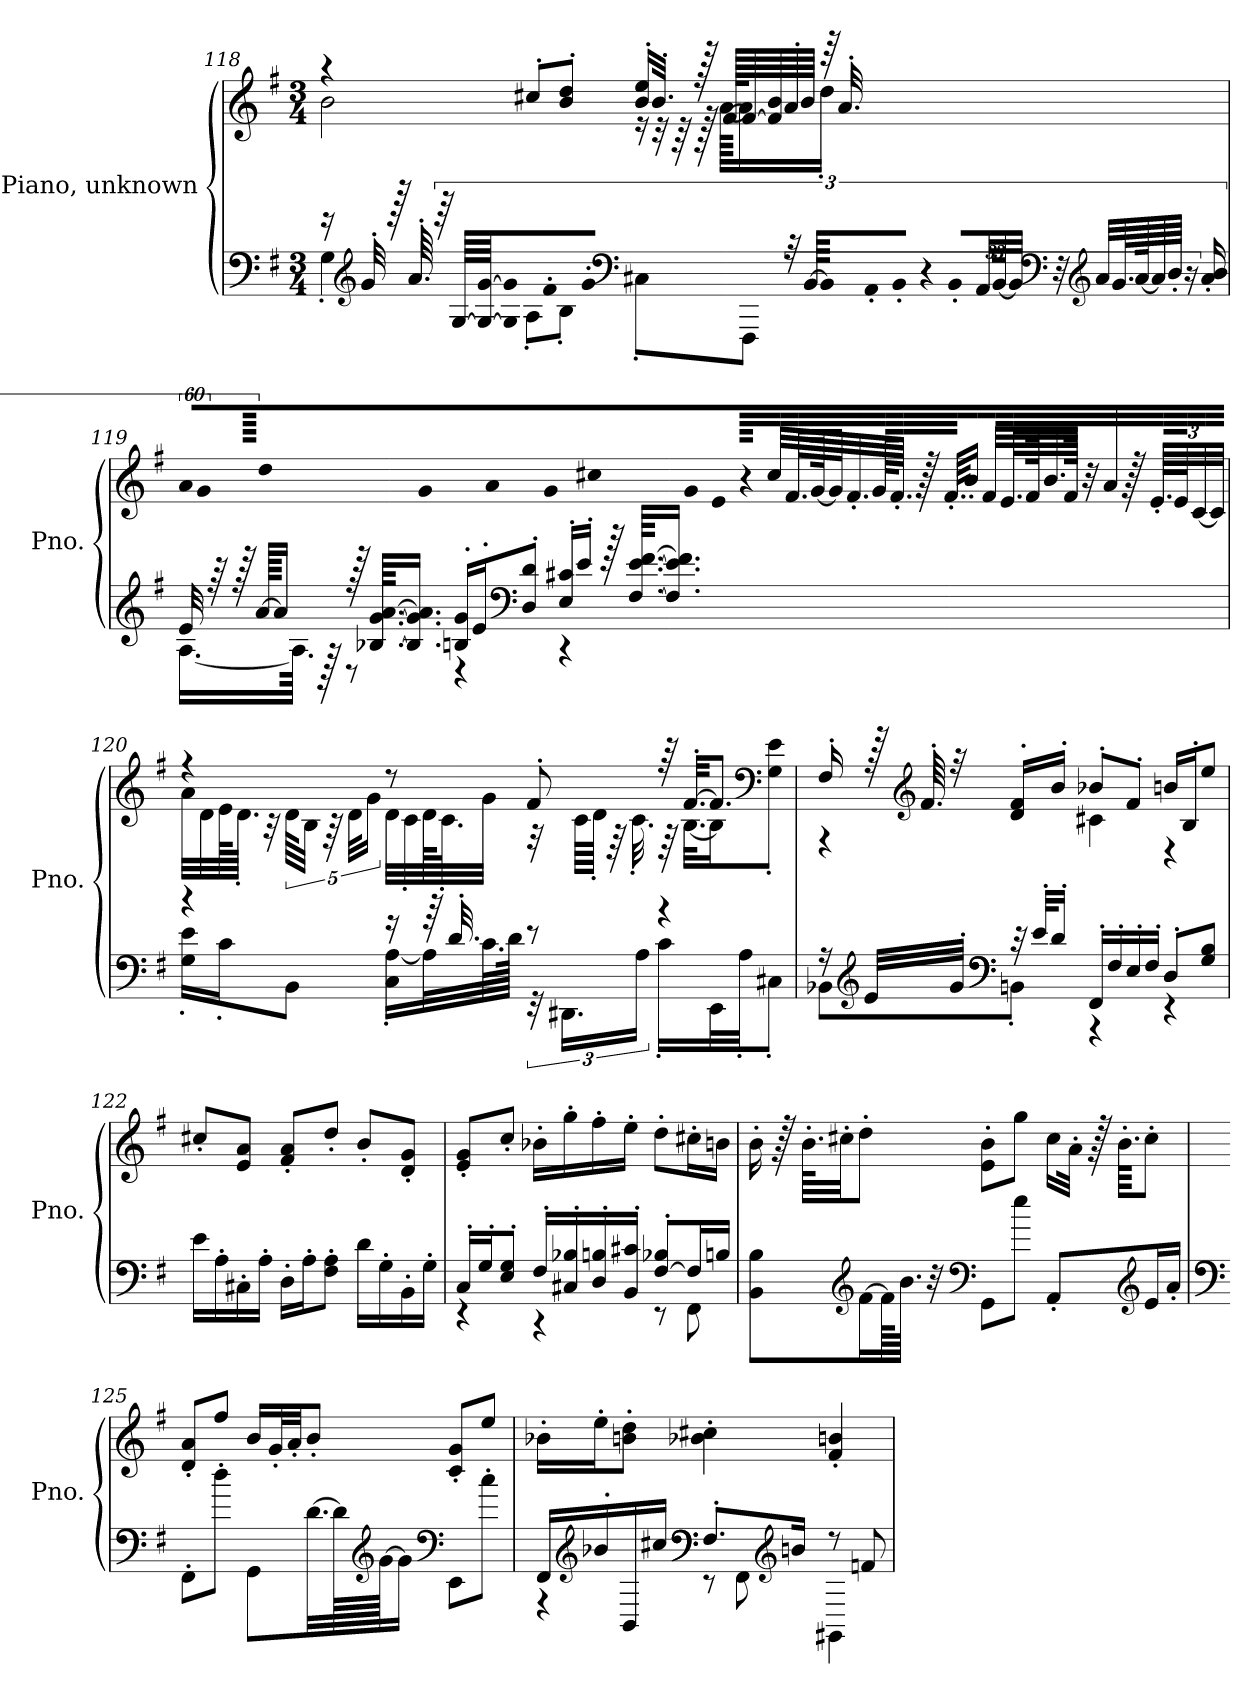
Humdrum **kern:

**kern	**kern
*part1	*part1
*staff2	*staff1
*I"Piano, unknown	*
*I'Pno.	*
!!LO:LB:g=z
*clefF4	*clefG2
*k[f#]	*k[f#]
*M3/4	*M3/4
=118	=118
*^	*^
16r	4G'\	4r	2b\
*clefG2	*	*	*
32g'/	.	.	.
128r	.	.	.
64.a'/	.	.	.
96r	.	.	.
[96G/LLLL	.	.	.
96G/_ [96g/J	.	.	.
32G/] 32g/]	.	.	.
32f#'/	.	.	.
32g'/JJJ	.	.	.
48r	8A'\L	8cc#X'/L	.
[96g/KLLL	.	.	.
32g/]	.	.	.
32f#'/	.	.	.
32g'/JJJ	.	.	.
32r	8B'\J	8b/' 8dd/'J	.
32g'/LLL	.	.	.
*Xbrackettup	*	*	*
48f#/	.	.	.
[96g/K	.	.	.
32g/JJJ]	.	.	.
*clefF4	*	*	*
32r	8C#X'\L	16b/' 16ee/'LL	16r
*clefG2	*	*	*
32a/LLL	.	.	.
64.g/L	.	32.b'/JJk	32r
[128a/K	.	.	.
64a/]	.	.	64r
64b'/JJJJ	.	128r	128r
.	.	[128f#/KLLLL	[128a\KKKLL
16r	8D\J	64f#/_	16a\]
.	.	64f#/] 64b/	.
.	.	64a'/	.
.	.	64b/JJJJ	.
16a/' 16b/'	.	64r	16dd'\JJ
.	.	32.a'/	.
*	*	*v	*v
!!LO:LB:g=z
=119	=119	=119
!	!	!LO:N:vis=32
32e/	[16.A\LL	1920%53a/LLL
!	!	!LO:N:vis=32
.	.	1920%53g/
64r	.	.
128r	.	.
[128a/KKKLL	.	.
.	.	1920ryy
!	!	!LO:N:vis=32
.	.	1920%53dd/
16a/JJ]	.	.
!	!	!LO:N:vis=64
.	.	640%9g/L
.	64.A\JJkk]	.
!	!	!LO:N:vis=64
.	.	640%9a/J
!	!	!LO:N:vis=32
.	.	1920%53g/
.	128r	.
128r	8r	.
[64.B-X/ [64.g/ [64.a/KKLL	.	.
!	!	!LO:N:vis=32
.	.	1920%53cc#X/
16.B-/] 16.g/] 16.a/]JJ	.	.
!	!	!LO:N:vis=32
.	.	1920%53g/
!	!	!LO:N:vis=32
.	.	1920%53e/JJJ
.	.	1920ryy
!	!	!LO:N:vis=32
.	.	1920%53r
16Bn/' 16g/'LL	4r	32cc#/LLL
.	.	64.f#/L
.	.	[128g/K
16e'/J	.	64g/J]
.	.	32.f#'/
*clefF4	*	*
8D/' 8d/'J	.	128g/KL
.	.	64.f#'/JJJJ
.	.	128r
.	.	64.f#'/KKLL
.	.	16b'/JJ
16E/' 16c#X/'LL	4r	32f#/LLL
.	.	64.e/L
.	.	128f#/K
16e'/JJ	.	64.b/
.	.	128f#/JJJJk
.	.	32r
128r	.	32a/
[64.F#/ [64.e/ [64.f#/KKLL	.	.
16.F#/] 16.e/] 16.f#/]JJ	.	128r
.	.	64.e'/LLLL
*	*	*Xbrackettup
.	.	96e/J
.	.	[48c/
.	.	32c/JJJ]
!!LO:LB:g=z
=120	=120	=120
*	*	*^
4r	16G\' 16e\'LL	4r	32a\LLL
.	.	.	32d\
.	16c'\J	.	128e\KL
.	.	.	64.d'\JJJJ
.	.	.	32r
*	*	*	*brackettup
.	8BB\J	.	80d\KLLL
.	.	.	40B\JJJ
.	.	.	80r
.	.	.	40d\KLL
.	.	.	20g\JJ
16r	16C\' [16A\'LL	8r	32d\LLL
.	.	.	32c'\
64r	32A\L]	.	128d\KL
.	.	.	64.c'\J
32.d'/	.	.	.
.	64.c\L	.	32g\JJJ
.	128d\JJJJk	.	.
*	*brackettup	*	*
8r	48r	8f#'/	32r
.	24.DD#X\LL	.	.
.	.	.	64c\LLLL
.	.	.	64d'\JJJJ
.	.	.	64r
.	.	.	32.c'\
.	24A\JJ	.	.
4r	16c'\LL	64r	64r
.	.	[32.f#'/KKL	[32.B\KLL
.	32EE\L	8.f#/J]	16B\J]
.	32A'\JJ	.	.
*	*	*clefF4	*
.	8C#X'\J	.	8G\' 8e\'J
!!LO:PB:g=z	!!
=121	=121	=121	=121
16r	8BB-X\L	16F#'/	4r
*clefG2	*	*	*
32e/LLL	.	128r	.
*	*	*clefG2	*
.	.	64.f#'/	.
32g'/JJJ	.	32r	.
*clefF4	*	*	*
32r	8BBn'\J	16d/' 16f#/'LL	.
32e'/KLL	.	.	.
16d'/JJ	.	16b'/JJ	.
16FF#'/LL	4r	8b-X'/L	4c#X\
16F#'/	.	.	.
16E'/	.	8f#'/J	.
16F#'/JJ	.	.	.
8D'/L	4r	16bn/LL	4r
.	.	16B'/J	.
8G/ 8B/J	.	8ee/J	.
*v	*v	*	*
*	*v	*v
=122	=122
16e\LL	8cc#X'/L
16A'\	.
16C#X'\	8e/ 8a/J
16A'\JJ	.
16D'\LL	8f#/' 8a/'L
16A'\J	.
8F#\' 8A\'J	8dd'/J
16d\LL	8b'/L
16G'\	.
16BB'\	8d/' 8g/'J
16G'\JJ	.
!!LO:LB:g=z
=123	=123
*^	*
16C'/LL	4r	8e/' 8g/'L
16G'/J	.	.
8E/' 8G/'J	.	8cc'/J
16F#'/LL	4r	16b-X'\LL
16C#X/' 16B-X/'	.	16gg'\
16D/' 16Bn/'	.	16ff#'\
16BB/' 16c#X/'JJ	.	16ee'\JJ
[8F#/' 8B-X/'L	8r	8dd'\L
16F#/L]	8FF#\	16cc#X'\L
16Bn/JJ	.	16bn\JJ
*v	*v	*
=124	=124
8BB\ 8B\L	16b'\
.	128r
.	64.b'\KLLL
.	32cc#X'\JJ
*clefG2	*
[16f#\L	8dd'\J
128f#\KLL]	.
64.b\JJJJ	.
32r	.
*clefF4	*
8GG\L	8e\' 8b\'L
8ee\J	8gg\J
8AA'/L	16cc#\LL
.	32a'\JJk
.	128r
.	64.b'\KKKL
*clefG2	*
16e/L	8cc#'\J
16a'/JJ	.
!!LO:LB:g=z
=125	=125
*clefF4	*
8FF#'\L	8d/' 8a/'L
8dd'\J	8ff#/J
8GG\L	16b/LL
.	32g'/L
.	32a'/JJ
[32.d\LL	8b'/J
128d\LL]	.
*clefG2	*
[128g\JJJ	.
16g\JJ]	.
*clefF4	*
8EE\L	8c/' 8g/'L
8cc'\J	8ee/J
=126	=126
*^	*
16FF#/LL	4r	16b-X'\LL
*clefG2	*	*
16b-X'/	.	16ee'\J
16BB/	.	8bn\' 8dd\'J
16cc#X/JJ	.	.
*clefF4	*	*
8.F#'/L	8r	4b-X\' 4cc#X\'
.	8FF#\	.
*clefG2	*	*
16bn/Jk	.	.
8r	4GG#X\	4f#/' 4bn/'
8fn/	.	.
*v	*v	*
=	=
*-	*-
